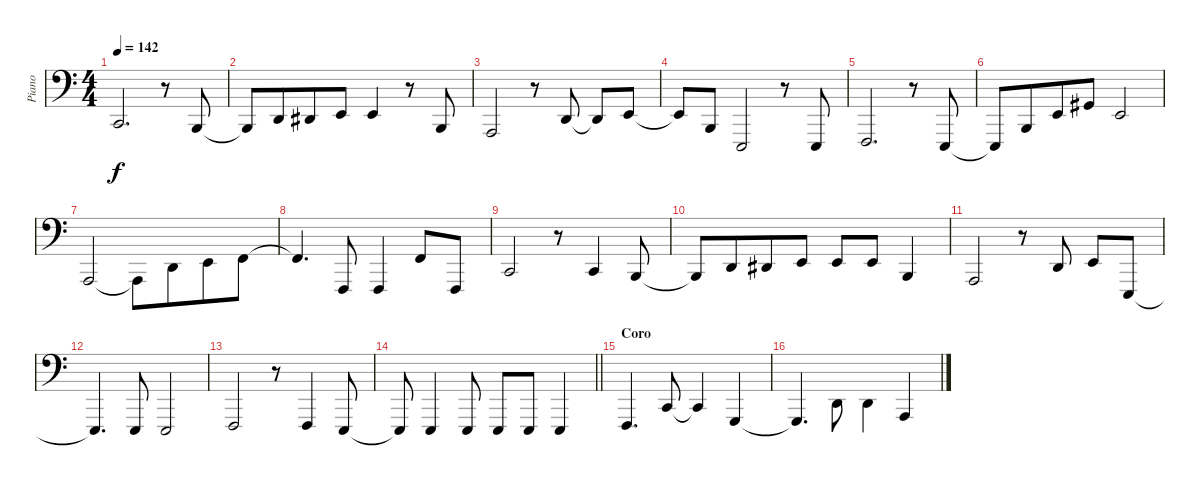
\track ("Piano" "Piano") {instrument brightacousticpiano}
\staff {score}
\tuning (C3 G2 D2 A1 E1 B0) {hide}
\ts (4 4)
\tempo 142
\clef f4
\ks c
3.4.2{d dy f} r.8 2.4.8 |
2.4{t}.8 0.3.8{beam merge} 1.3.8 2.3.8 2.3.4 r.8 2.4.8 |
0.4.2 r.8 0.3.8 0.3{t}.8 2.3.8 |
2.3{t}.8 2.4.8 0.5.2 r.8 0.5.8 |
1.5.2{d} r.8 0.5.8 |
0.5{t}.8 2.4.8{beam merge} 2.3.8 1.2.8 2.3.2 |
0.4.2 0.4{t}.8{beam Down} 0.3.8{beam Down beam merge} 2.3.8{beam Down} 3.3.8{beam Down} |
3.3{t}.4{d} 1.5.8 1.5.4 3.3.8 1.5.8 |
3.4.2 r.8 3.4.4 2.4.8 |
2.4{t}.8 0.3.8{beam merge} 1.3.8 2.3.8 2.3.8 2.3.8 2.4.4 |
0.4.2 r.8 0.3.8 2.3.8 0.5.8 |
0.5{t}.4{d} 0.5.8 0.5.2 |
1.5.2 r.8 1.5.4 0.5.8 |
\barLineRight lightlight
0.5{t}.8 0.5.4 0.5.8 0.5.8 0.5.8 0.5.4 |
\section ("" "Coro")
1.5.4{d} 3.4.8 3.4{t}.4 3.5.4 |
3.5{t}.4{d} 0.3.8{beam Down} 0.3.4{beam Down} 0.4.4
